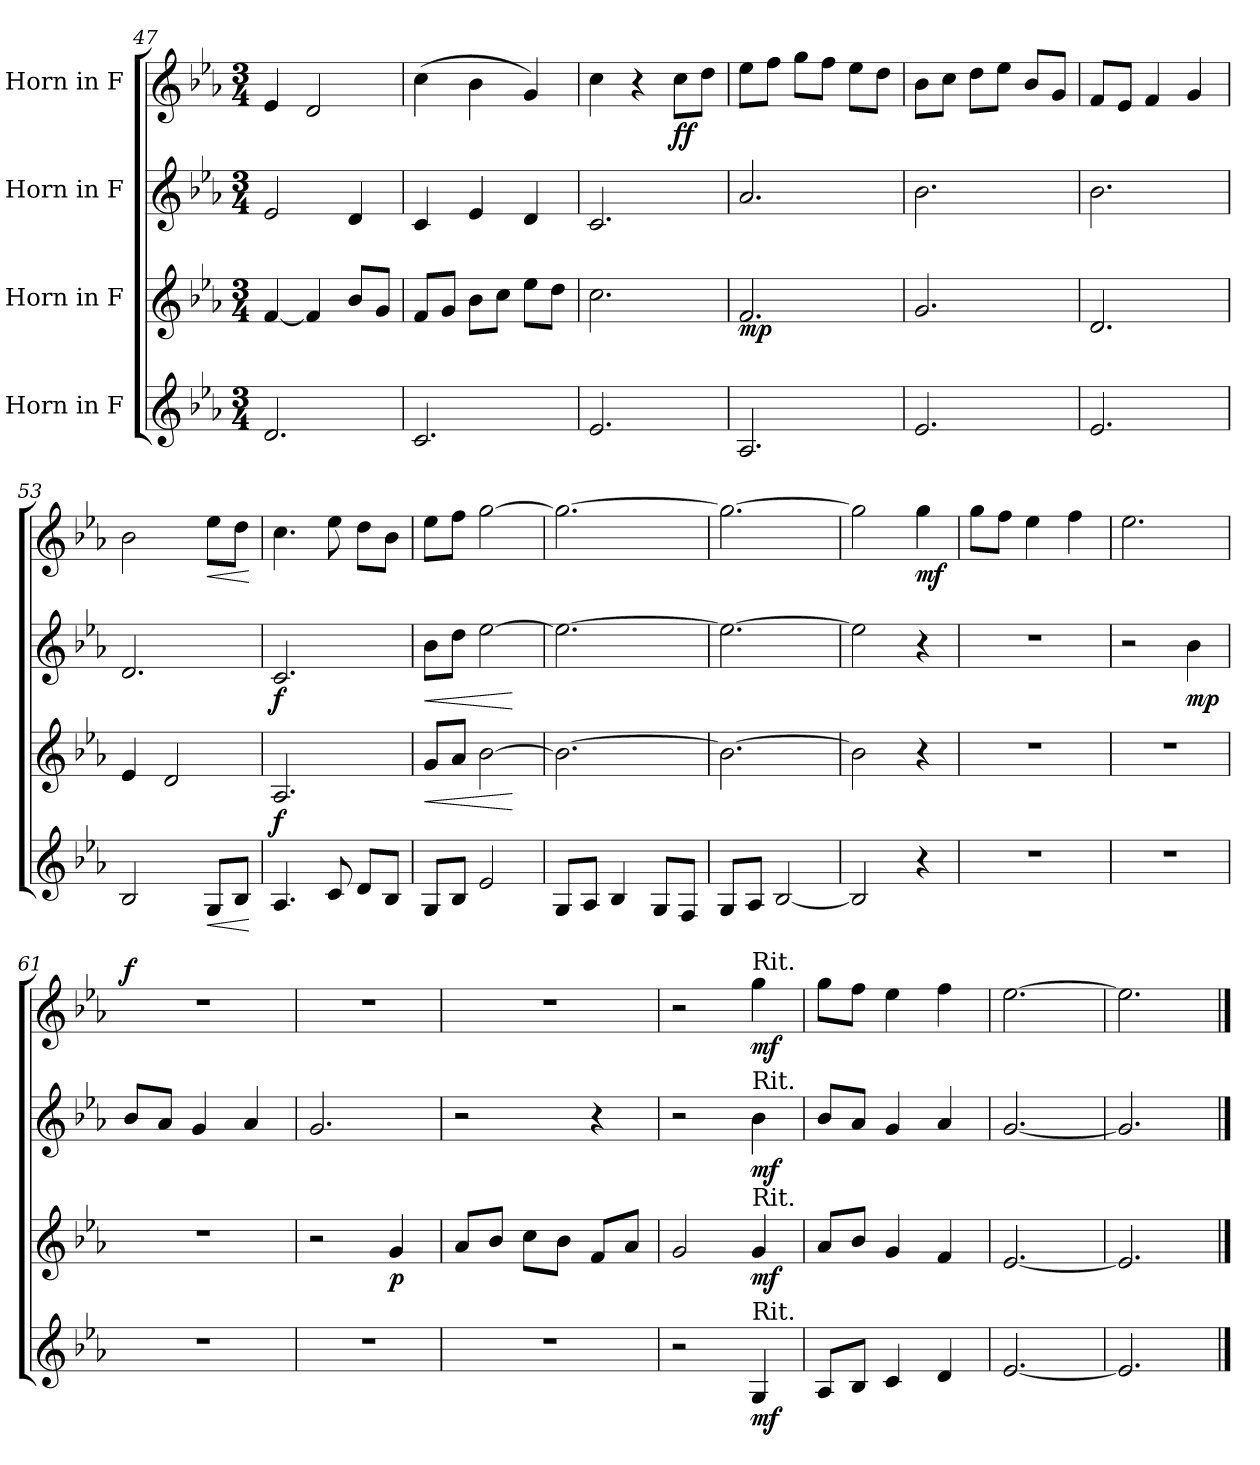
**kern	**dynam	**kern	**dynam	**kern	**dynam	**kern	**dynam
*part4	*part4	*part3	*part3	*part2	*part2	*part1	*part1
*staff4	*staff4	*staff3	*staff3	*staff2	*staff2	*staff1	*staff1
*I"Horn in F	*	*I"Horn in F	*	*I"Horn in F	*	*I"Horn in F	*
*clefG2	*	*clefG2	*	*clefG2	*	*clefG2	*
*ITrd4c7	*	*ITrd4c7	*	*ITrd4c7	*	*ITrd4c7	*
*k[b-e-a-d-]	*	*k[b-e-a-d-]	*	*k[b-e-a-d-]	*	*k[b-e-a-d-]	*
*M3/4	*	*M3/4	*	*M3/4	*	*M3/4	*
=47	=47	=47	=47	=47	=47	=47	=47
2.G/	.	[4B-/	.	2A-/	.	4A-/	.
.	.	4B-/]	.	.	.	2G/	.
.	.	8e-/L	.	4G/	.	.	.
.	.	8c/J	.	.	.	.	.
=48	=48	=48	=48	=48	=48	=48	=48
2.F/	.	8B-/L	.	4F/	.	(4f\	.
.	.	8c/J	.	.	.	.	.
.	.	8e-\L	.	4A-/	.	4e-\	.
.	.	8f\J	.	.	.	.	.
.	.	8a-\L	.	4G/	.	4c/)	.
.	.	8g\J	.	.	.	.	.
=49	=49	=49	=49	=49	=49	=49	=49
2.A-/	.	2.f\	.	2.F/	.	4f\	.
.	.	.	.	.	.	4r	.
!	!	!	!	!	!	!	!LO:DY:b
.	.	.	.	.	.	8f\L	ff
.	.	.	.	.	.	8g\J	.
=50	=50	=50	=50	=50	=50	=50	=50
!	!	!	!LO:DY:b	!	!	!	!
2.D-/	.	2.B-/	mp	2.d-/	.	8a-\L	.
.	.	.	.	.	.	8b-\J	.
.	.	.	.	.	.	8cc\L	.
.	.	.	.	.	.	8b-\J	.
.	.	.	.	.	.	8a-\L	.
.	.	.	.	.	.	8g\J	.
=51	=51	=51	=51	=51	=51	=51	=51
2.A-/	.	2.c/	.	2.e-\	.	8e-\L	.
.	.	.	.	.	.	8f\J	.
.	.	.	.	.	.	8g\L	.
.	.	.	.	.	.	8a-\J	.
.	.	.	.	.	.	8e-/L	.
.	.	.	.	.	.	8c/J	.
!!LO:LB:g=z
=52	=52	=52	=52	=52	=52	=52	=52
2.A-/	.	2.G/	.	2.e-\	.	8B-/L	.
.	.	.	.	.	.	8A-/J	.
.	.	.	.	.	.	4B-/	.
.	.	.	.	.	.	4c/	.
=53	=53	=53	=53	=53	=53	=53	=53
2E-/	.	4A-/	.	2.G/	.	2e-\	.
.	.	2G/	.	.	.	.	.
!	!LO:HP:b	!	!	!	!	!	!LO:HP:b
8C/L	<	.	.	.	.	8a-\L	<
8E-/J	.	.	.	.	.	8g\J	.
.	[	.	.	.	.	.	[
=54	=54	=54	=54	=54	=54	=54	=54
!	!LO:DY:a	!	!	!	!LO:DY:b	!	!
4.D-/	f	2.D-/	.	2.F/	f	4.f\	.
8F/	.	.	.	.	.	8a-\	.
8G/L	.	.	.	.	.	8g\L	.
8E-/J	.	.	.	.	.	8e-\J	.
=55	=55	=55	=55	=55	=55	=55	=55
!	!	!	!LO:HP:b	!	!LO:HP:b	!	!
8C/L	.	8c/L	<	8e-\L	<	8a-\L	.
8E-/J	.	8d-/J	.	8g\J	.	8b-\J	.
2A-/	.	[2e-\	.	[2a-\	.	[2cc\	.
.	.	.	[	.	[	.	.
=56	=56	=56	=56	=56	=56	=56	=56
8C/L	.	2.e-\_	.	2.a-\_	.	2.cc\_	.
8D-/J	.	.	.	.	.	.	.
4E-/	.	.	.	.	.	.	.
8C/L	.	.	.	.	.	.	.
8BB-/J	.	.	.	.	.	.	.
=57	=57	=57	=57	=57	=57	=57	=57
8C/L	.	2.e-\_	.	2.a-\_	.	2.cc\_	.
8D-/J	.	.	.	.	.	.	.
[2E-/	.	.	.	.	.	.	.
=58	=58	=58	=58	=58	=58	=58	=58
2E-/]	.	2e-\]	.	2a-\]	.	2cc\]	.
!	!	!	!	!	!	!	!LO:DY:b
4r	.	4r	.	4r	.	4cc\	mf
=59	=59	=59	=59	=59	=59	=59	=59
2.r	.	2.r	.	2.r	.	8cc\L	.
.	.	.	.	.	.	8b-\J	.
.	.	.	.	.	.	4a-\	.
.	.	.	.	.	.	4b-\	.
!!LO:LB:g=z
=60	=60	=60	=60	=60	=60	=60	=60
2.r	.	2.r	.	2r	.	2.a-\	.
!	!	!	!	!	!LO:DY:b	!	!
.	.	.	.	4e-\	mp	.	.
=61	=61	=61	=61	=61	=61	=61	=61
!	!	!	!	!	!	!	!LO:DY:a
2.r	.	2.r	.	8e-/L	.	2.r	f
.	.	.	.	8d-/J	.	.	.
.	.	.	.	4c/	.	.	.
.	.	.	.	4d-/	.	.	.
=62	=62	=62	=62	=62	=62	=62	=62
2.r	.	2r	.	2.c/	.	2.r	.
!	!	!	!LO:DY:b	!	!	!	!
.	.	4c/	p	.	.	.	.
=63	=63	=63	=63	=63	=63	=63	=63
2.r	.	8d-/L	.	2r	.	2.r	.
.	.	8e-/J	.	.	.	.	.
.	.	8f\L	.	.	.	.	.
.	.	8e-\J	.	.	.	.	.
.	.	8B-/L	.	4r	.	.	.
.	.	8d-/J	.	.	.	.	.
=64	=64	=64	=64	=64	=64	=64	=64
2r	.	2c/	.	2r	.	2r	.
!	!	!	!	!	!	!LO:TX:a:t=Rit.	!
!	!	!	!	!LO:TX:a:t=Rit.	!	!	!
!	!	!LO:TX:a:t=Rit.	!	!	!	!	!
!LO:TX:a:t=Rit.	!	!	!	!	!	!	!
!	!LO:DY:b	!	!LO:DY:b	!	!LO:DY:b	!	!LO:DY:b
4C/	mf	4c/	mf	4e-\	mf	4cc\	mf
=65	=65	=65	=65	=65	=65	=65	=65
8D-/L	.	8d-/L	.	8e-/L	.	8cc\L	.
8E-/J	.	8e-/J	.	8d-/J	.	8b-\J	.
4F/	.	4c/	.	4c/	.	4a-\	.
4G/	.	4B-/	.	4d-/	.	4b-\	.
=66	=66	=66	=66	=66	=66	=66	=66
[2.A-/	.	[2.A-/	.	[2.c/	.	[2.a-\	.
=67	=67	=67	=67	=67	=67	=67	=67
2.A-/]	.	2.A-/]	.	2.c/]	.	2.a-\]	.
==	==	==	==	==	==	==	==
*-	*-	*-	*-	*-	*-	*-	*-
